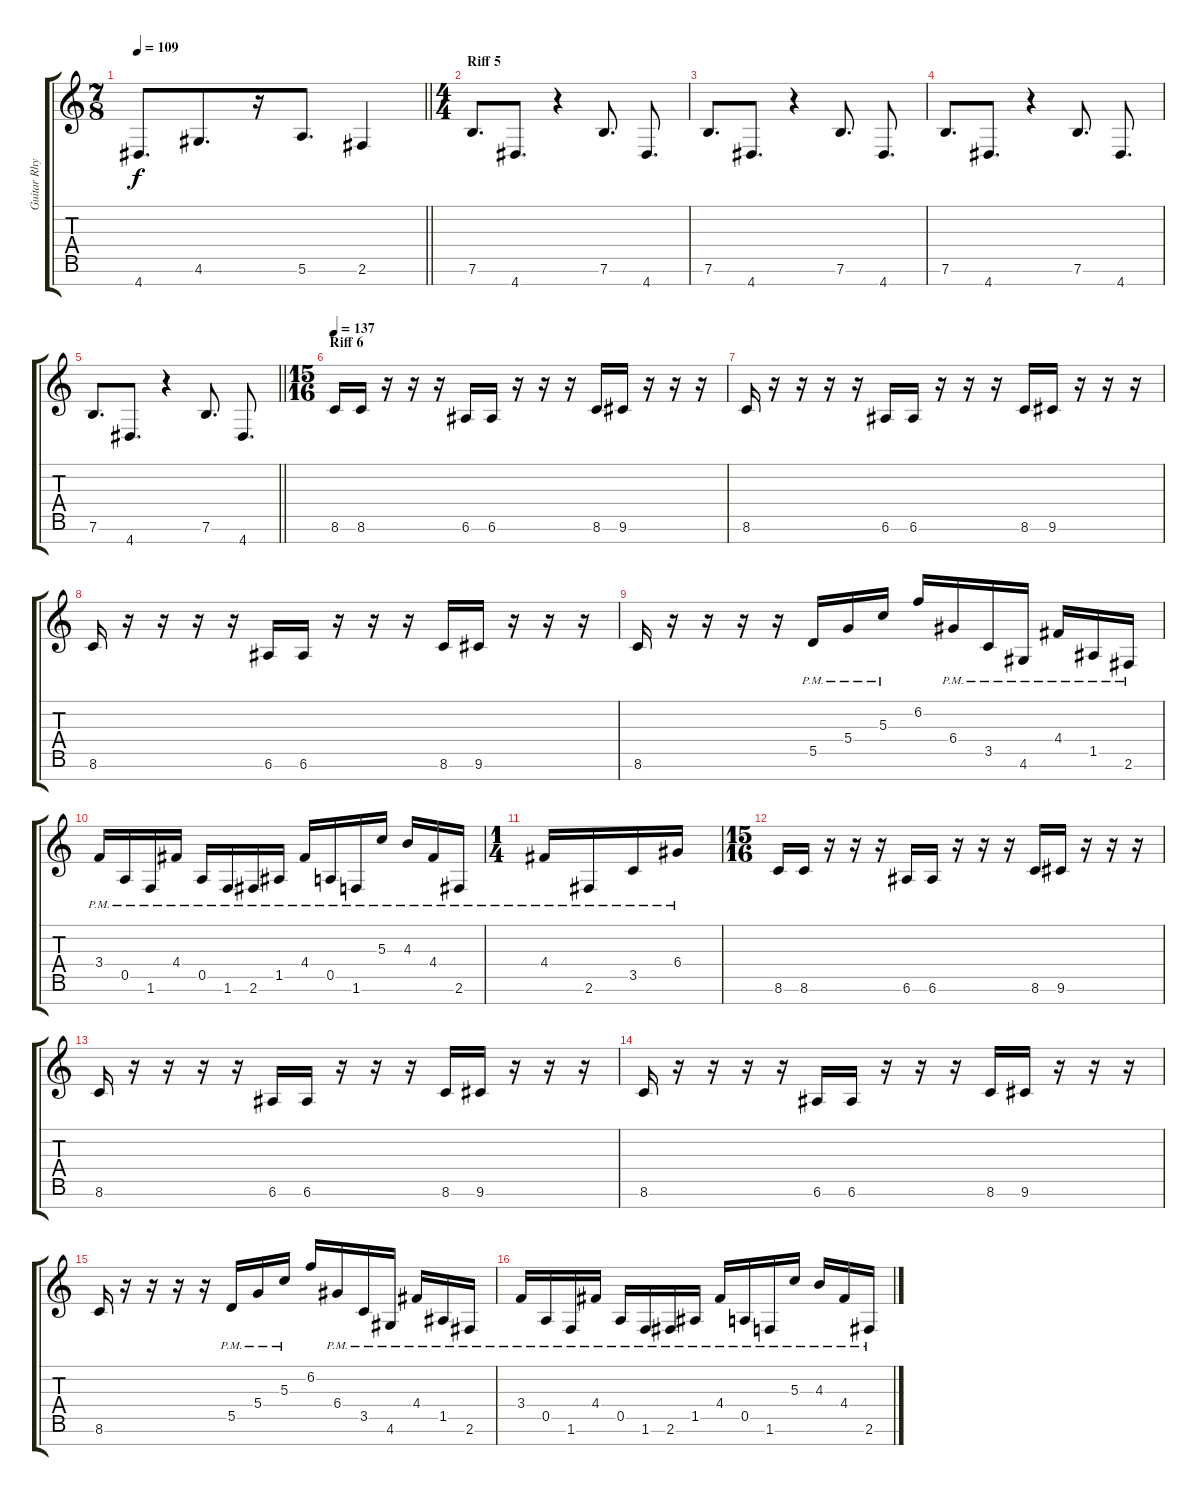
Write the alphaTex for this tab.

\track ("Guitar Rhythm and Overdubs" "Guitar Rhy") {instrument distortionguitar}
\staff {score tabs}
\tuning (E4 B3 G3 D3 A2 E2 B1) {hide}
\ts (7 8)
\tempo 109
\clef g2
\barLineRight lightlight
\ks c
4.7.8{d dy f} 4.6.8{d} r.16 5.6.8{d} 2.6.4 |
\ts (4 4)
\section ("" "Riff 5")
7.6.8{d} 4.7.8{d} r.4 7.6.8{d} 4.7.8{d} |
7.6.8{d} 4.7.8{d} r.4 7.6.8{d} 4.7.8{d} |
7.6.8{d} 4.7.8{d} r.4 7.6.8{d} 4.7.8{d} |
\barLineRight lightlight
7.6.8{d} 4.7.8{d} r.4 7.6.8{d} 4.7.8{d} |
\ts (15 16)
\section ("" "Riff 6")
\tempo 137
8.6.16 8.6.16 r.16 r.16 r.16 6.6.16 6.6.16 r.16 r.16 r.16 8.6.16 9.6.16 r.16 r.16 r.16 |
8.6.16 r.16 r.16 r.16 r.16 6.6.16 6.6.16 r.16 r.16 r.16 8.6.16 9.6.16 r.16 r.16 r.16 |
8.6.16 r.16 r.16 r.16 r.16 6.6.16 6.6.16 r.16 r.16 r.16 8.6.16 9.6.16 r.16 r.16 r.16 |
8.6.16 r.16 r.16 r.16 r.16 5.5{pm}.16 5.4{pm}.16 5.3{pm}.16 6.2.16 6.4{pm}.16 3.5{pm}.16 4.6{pm}.16 4.4{pm}.16 1.5{pm}.16 2.6{pm}.16 |
3.4{pm}.16 0.5{pm}.16 1.6{pm}.16 4.4{pm}.16 0.5{pm}.16 1.6{pm}.16 2.6{pm}.16 1.5{pm}.16 4.4{pm}.16 0.5{pm}.16 1.6{pm}.16 5.3{pm}.16 4.3{pm}.16 4.4{pm}.16 2.6{pm}.16 |
\ts (1 4)
4.4{pm}.16 2.6{pm}.16 3.5{pm}.16 6.4{pm}.16 |
\ts (15 16)
8.6.16 8.6.16 r.16 r.16 r.16 6.6.16 6.6.16 r.16 r.16 r.16 8.6.16 9.6.16 r.16 r.16 r.16 |
8.6.16 r.16 r.16 r.16 r.16 6.6.16 6.6.16 r.16 r.16 r.16 8.6.16 9.6.16 r.16 r.16 r.16 |
8.6.16 r.16 r.16 r.16 r.16 6.6.16 6.6.16 r.16 r.16 r.16 8.6.16 9.6.16 r.16 r.16 r.16 |
8.6.16 r.16 r.16 r.16 r.16 5.5{pm}.16 5.4{pm}.16 5.3{pm}.16 6.2.16 6.4{pm}.16 3.5{pm}.16 4.6{pm}.16 4.4{pm}.16 1.5{pm}.16 2.6{pm}.16 |
3.4{pm}.16 0.5{pm}.16 1.6{pm}.16 4.4{pm}.16 0.5{pm}.16 1.6{pm}.16 2.6{pm}.16 1.5{pm}.16 4.4{pm}.16 0.5{pm}.16 1.6{pm}.16 5.3{pm}.16 4.3{pm}.16 4.4{pm}.16 2.6{pm}.16
